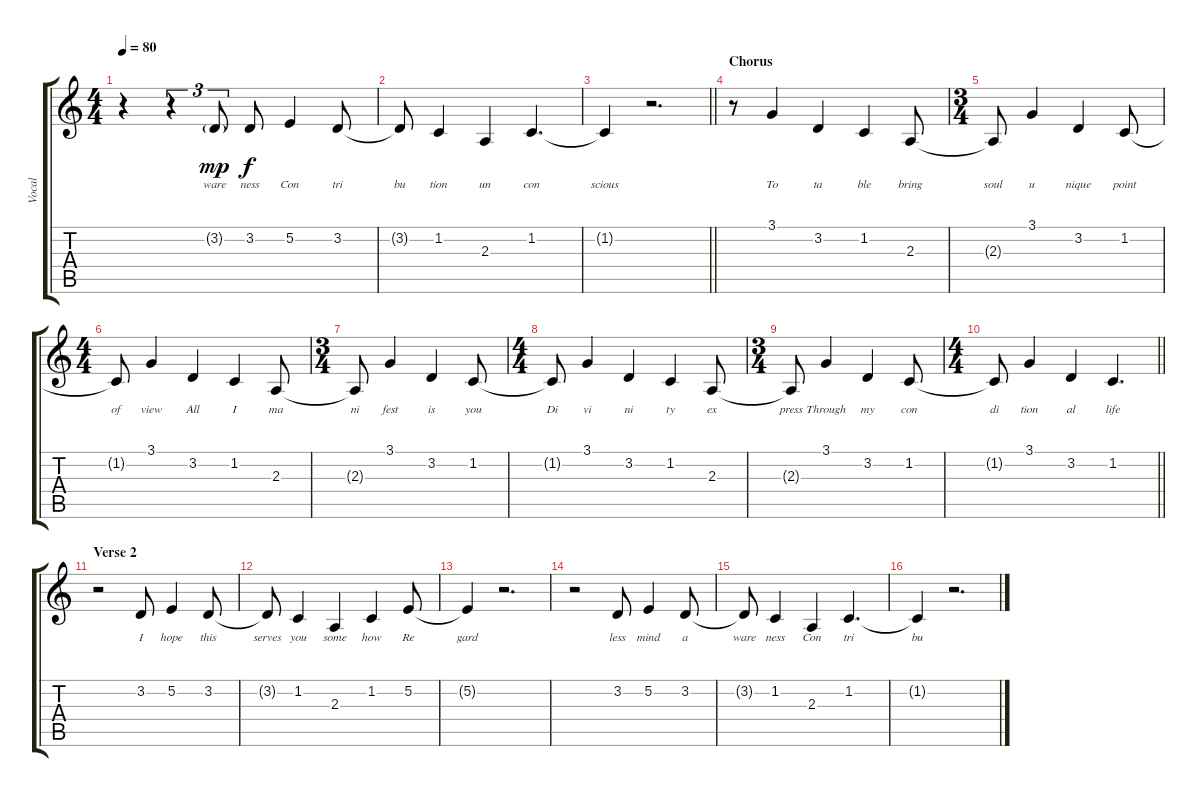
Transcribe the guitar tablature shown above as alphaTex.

\track ("Vocal" "Vocal") {instrument acousticgrandpiano}
\staff {score tabs}
\tuning (E4 B3 G3 D3 A2 E2) {hide}
\ts (4 4)
\tempo 80
\clef g2
\ks c
r.4{dy f} r.4{tu (3 2)} 3.2{g}.8{tu (3 2) lyrics (0 "ware") lyrics (1 "") lyrics (2 "") lyrics (3 "") lyrics (4 "") dy mp} 3.2.8{lyrics (0 "ness") lyrics (1 "") lyrics (2 "") lyrics (3 "") lyrics (4 "") dy f} 5.2.4{lyrics (0 "Con") lyrics (1 "") lyrics (2 "") lyrics (3 "") lyrics (4 "")} 3.2.8{lyrics (0 "tri") lyrics (1 "") lyrics (2 "") lyrics (3 "") lyrics (4 "")} |
3.2{t}.8{lyrics (0 "bu") lyrics (1 "") lyrics (2 "") lyrics (3 "") lyrics (4 "")} 1.2.4{lyrics (0 "tion") lyrics (1 "") lyrics (2 "") lyrics (3 "") lyrics (4 "")} 2.3.4{lyrics (0 "un") lyrics (1 "") lyrics (2 "") lyrics (3 "") lyrics (4 "")} 1.2.4{d lyrics (0 "con") lyrics (1 "") lyrics (2 "") lyrics (3 "") lyrics (4 "")} |
\barLineRight lightlight
1.2{t}.4{lyrics (0 "scious") lyrics (1 "") lyrics (2 "") lyrics (3 "") lyrics (4 "")} r.2{d} |
\section ("" "Chorus")
r.8 3.1.4{lyrics (0 "To") lyrics (1 "") lyrics (2 "") lyrics (3 "") lyrics (4 "")} 3.2.4{lyrics (0 "ta") lyrics (1 "") lyrics (2 "") lyrics (3 "") lyrics (4 "")} 1.2.4{lyrics (0 "ble") lyrics (1 "") lyrics (2 "") lyrics (3 "") lyrics (4 "")} 2.3.8{lyrics (0 "bring") lyrics (1 "") lyrics (2 "") lyrics (3 "") lyrics (4 "")} |
\ts (3 4)
2.3{t}.8{lyrics (0 "soul") lyrics (1 "") lyrics (2 "") lyrics (3 "") lyrics (4 "")} 3.1.4{lyrics (0 "u") lyrics (1 "") lyrics (2 "") lyrics (3 "") lyrics (4 "")} 3.2.4{lyrics (0 "nique") lyrics (1 "") lyrics (2 "") lyrics (3 "") lyrics (4 "")} 1.2.8{lyrics (0 "point") lyrics (1 "") lyrics (2 "") lyrics (3 "") lyrics (4 "")} |
\ts (4 4)
1.2{t}.8{lyrics (0 "of") lyrics (1 "") lyrics (2 "") lyrics (3 "") lyrics (4 "")} 3.1.4{lyrics (0 "view") lyrics (1 "") lyrics (2 "") lyrics (3 "") lyrics (4 "")} 3.2.4{lyrics (0 "All") lyrics (1 "") lyrics (2 "") lyrics (3 "") lyrics (4 "")} 1.2.4{lyrics (0 "I") lyrics (1 "") lyrics (2 "") lyrics (3 "") lyrics (4 "")} 2.3.8{lyrics (0 "ma") lyrics (1 "") lyrics (2 "") lyrics (3 "") lyrics (4 "")} |
\ts (3 4)
2.3{t}.8{lyrics (0 "ni") lyrics (1 "") lyrics (2 "") lyrics (3 "") lyrics (4 "")} 3.1.4{lyrics (0 "fest") lyrics (1 "") lyrics (2 "") lyrics (3 "") lyrics (4 "")} 3.2.4{lyrics (0 "is") lyrics (1 "") lyrics (2 "") lyrics (3 "") lyrics (4 "")} 1.2.8{lyrics (0 "you") lyrics (1 "") lyrics (2 "") lyrics (3 "") lyrics (4 "")} |
\ts (4 4)
1.2{t}.8{lyrics (0 "Di") lyrics (1 "") lyrics (2 "") lyrics (3 "") lyrics (4 "")} 3.1.4{lyrics (0 "vi") lyrics (1 "") lyrics (2 "") lyrics (3 "") lyrics (4 "")} 3.2.4{lyrics (0 "ni") lyrics (1 "") lyrics (2 "") lyrics (3 "") lyrics (4 "")} 1.2.4{lyrics (0 "ty") lyrics (1 "") lyrics (2 "") lyrics (3 "") lyrics (4 "")} 2.3.8{lyrics (0 "ex") lyrics (1 "") lyrics (2 "") lyrics (3 "") lyrics (4 "")} |
\ts (3 4)
2.3{t}.8{lyrics (0 "press") lyrics (1 "") lyrics (2 "") lyrics (3 "") lyrics (4 "")} 3.1.4{lyrics (0 "Through") lyrics (1 "") lyrics (2 "") lyrics (3 "") lyrics (4 "")} 3.2.4{lyrics (0 "my") lyrics (1 "") lyrics (2 "") lyrics (3 "") lyrics (4 "")} 1.2.8{lyrics (0 "con") lyrics (1 "") lyrics (2 "") lyrics (3 "") lyrics (4 "")} |
\ts (4 4)
\barLineRight lightlight
1.2{t}.8{lyrics (0 "di") lyrics (1 "") lyrics (2 "") lyrics (3 "") lyrics (4 "")} 3.1.4{lyrics (0 "tion") lyrics (1 "") lyrics (2 "") lyrics (3 "") lyrics (4 "")} 3.2.4{lyrics (0 "al") lyrics (1 "") lyrics (2 "") lyrics (3 "") lyrics (4 "")} 1.2.4{d lyrics (0 "life") lyrics (1 "") lyrics (2 "") lyrics (3 "") lyrics (4 "")} |
\section ("" "Verse 2")
r.2 3.2.8{lyrics (0 "I") lyrics (1 "") lyrics (2 "") lyrics (3 "") lyrics (4 "")} 5.2.4{lyrics (0 "hope") lyrics (1 "") lyrics (2 "") lyrics (3 "") lyrics (4 "")} 3.2.8{lyrics (0 "this") lyrics (1 "") lyrics (2 "") lyrics (3 "") lyrics (4 "")} |
3.2{t}.8{lyrics (0 "serves") lyrics (1 "") lyrics (2 "") lyrics (3 "") lyrics (4 "")} 1.2.4{lyrics (0 "you") lyrics (1 "") lyrics (2 "") lyrics (3 "") lyrics (4 "")} 2.3.4{lyrics (0 "some") lyrics (1 "") lyrics (2 "") lyrics (3 "") lyrics (4 "")} 1.2.4{lyrics (0 "how") lyrics (1 "") lyrics (2 "") lyrics (3 "") lyrics (4 "")} 5.2.8{lyrics (0 "Re") lyrics (1 "") lyrics (2 "") lyrics (3 "") lyrics (4 "")} |
5.2{t}.4{lyrics (0 "gard") lyrics (1 "") lyrics (2 "") lyrics (3 "") lyrics (4 "")} r.2{d} |
r.2 3.2.8{lyrics (0 "less") lyrics (1 "") lyrics (2 "") lyrics (3 "") lyrics (4 "")} 5.2.4{lyrics (0 "mind") lyrics (1 "") lyrics (2 "") lyrics (3 "") lyrics (4 "")} 3.2.8{lyrics (0 "a") lyrics (1 "") lyrics (2 "") lyrics (3 "") lyrics (4 "")} |
3.2{t}.8{lyrics (0 "ware") lyrics (1 "") lyrics (2 "") lyrics (3 "") lyrics (4 "")} 1.2.4{lyrics (0 "ness") lyrics (1 "") lyrics (2 "") lyrics (3 "") lyrics (4 "")} 2.3.4{lyrics (0 "Con") lyrics (1 "") lyrics (2 "") lyrics (3 "") lyrics (4 "")} 1.2.4{d lyrics (0 "tri") lyrics (1 "") lyrics (2 "") lyrics (3 "") lyrics (4 "")} |
1.2{t}.4{lyrics (0 "bu") lyrics (1 "") lyrics (2 "") lyrics (3 "") lyrics (4 "")} r.2{d}
